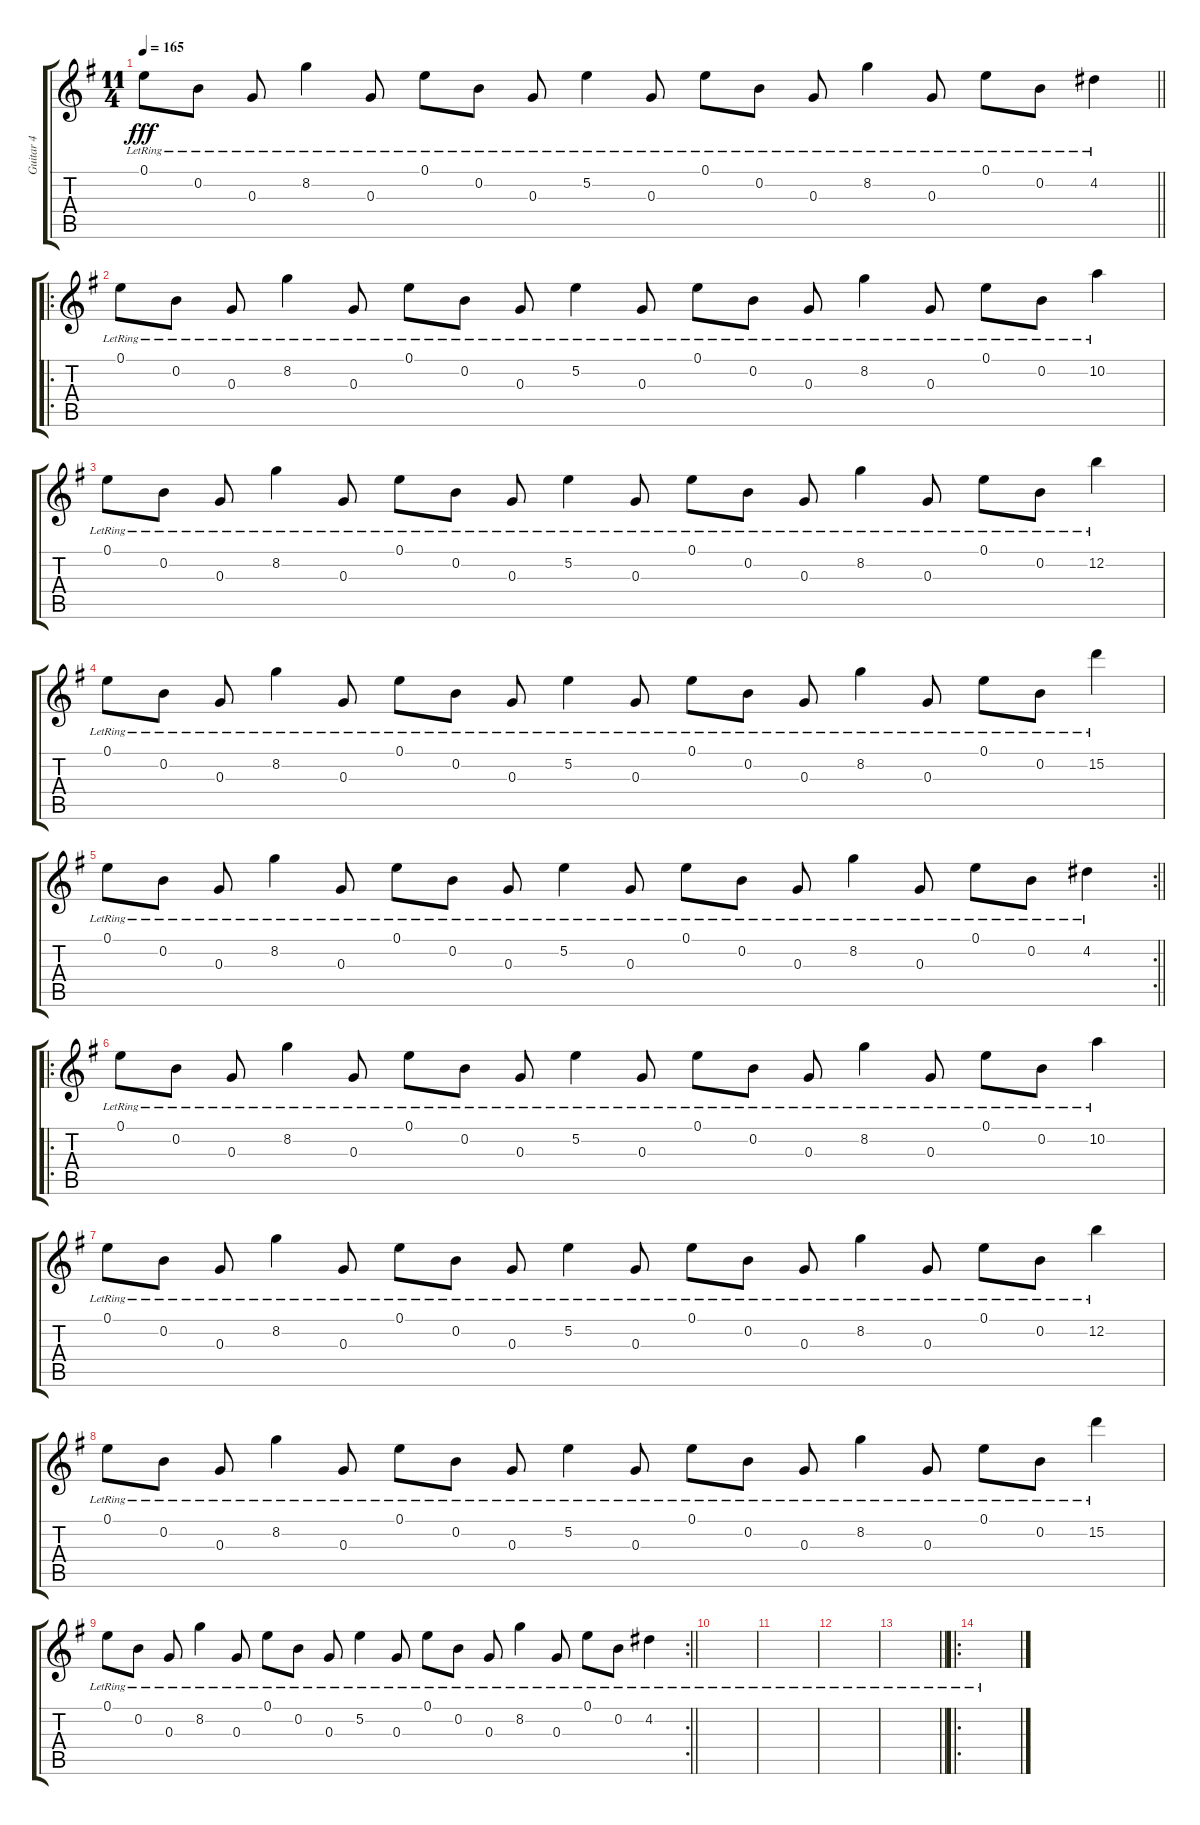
\track ("Guitar 4" "Guitar 4") {instrument acousticguitarnylon}
\staff {score tabs}
\tuning (E4 B3 G3 D3 A2 E2) {hide}
\ts (11 4)
\tempo 165
\clef g2
\barLineRight lightlight
\ks g
0.1{lr}.8{dy fff} 0.2{lr}.8 0.3{lr}.8 8.2{lr}.4 0.3{lr}.8 0.1{lr}.8 0.2{lr}.8 0.3{lr}.8 5.2{lr}.4 0.3{lr}.8 0.1{lr}.8 0.2{lr}.8 0.3{lr}.8 8.2{lr}.4 0.3{lr}.8 0.1{lr}.8 0.2{lr}.8 4.2{lr}.4 |
\ro
0.1{lr}.8 0.2{lr}.8 0.3{lr}.8 8.2{lr}.4 0.3{lr}.8 0.1{lr}.8 0.2{lr}.8 0.3{lr}.8 5.2{lr}.4 0.3{lr}.8 0.1{lr}.8 0.2{lr}.8 0.3{lr}.8 8.2{lr}.4 0.3{lr}.8 0.1{lr}.8 0.2{lr}.8 10.2{lr}.4 |
0.1{lr}.8 0.2{lr}.8 0.3{lr}.8 8.2{lr}.4 0.3{lr}.8 0.1{lr}.8 0.2{lr}.8 0.3{lr}.8 5.2{lr}.4 0.3{lr}.8 0.1{lr}.8 0.2{lr}.8 0.3{lr}.8 8.2{lr}.4 0.3{lr}.8 0.1{lr}.8 0.2{lr}.8 12.2{lr}.4 |
0.1{lr}.8 0.2{lr}.8 0.3{lr}.8 8.2{lr}.4 0.3{lr}.8 0.1{lr}.8 0.2{lr}.8 0.3{lr}.8 5.2{lr}.4 0.3{lr}.8 0.1{lr}.8 0.2{lr}.8 0.3{lr}.8 8.2{lr}.4 0.3{lr}.8 0.1{lr}.8 0.2{lr}.8 15.2{lr}.4 |
\rc 2
\barLineRight lightlight
0.1{lr}.8 0.2{lr}.8 0.3{lr}.8 8.2{lr}.4 0.3{lr}.8 0.1{lr}.8 0.2{lr}.8 0.3{lr}.8 5.2{lr}.4 0.3{lr}.8 0.1{lr}.8 0.2{lr}.8 0.3{lr}.8 8.2{lr}.4 0.3{lr}.8 0.1{lr}.8 0.2{lr}.8 4.2{lr}.4 |
\ro
0.1{lr}.8 0.2{lr}.8 0.3{lr}.8 8.2{lr}.4 0.3{lr}.8 0.1{lr}.8 0.2{lr}.8 0.3{lr}.8 5.2{lr}.4 0.3{lr}.8 0.1{lr}.8 0.2{lr}.8 0.3{lr}.8 8.2{lr}.4 0.3{lr}.8 0.1{lr}.8 0.2{lr}.8 10.2{lr}.4 |
0.1{lr}.8 0.2{lr}.8 0.3{lr}.8 8.2{lr}.4 0.3{lr}.8 0.1{lr}.8 0.2{lr}.8 0.3{lr}.8 5.2{lr}.4 0.3{lr}.8 0.1{lr}.8 0.2{lr}.8 0.3{lr}.8 8.2{lr}.4 0.3{lr}.8 0.1{lr}.8 0.2{lr}.8 12.2{lr}.4 |
0.1{lr}.8 0.2{lr}.8 0.3{lr}.8 8.2{lr}.4 0.3{lr}.8 0.1{lr}.8 0.2{lr}.8 0.3{lr}.8 5.2{lr}.4 0.3{lr}.8 0.1{lr}.8 0.2{lr}.8 0.3{lr}.8 8.2{lr}.4 0.3{lr}.8 0.1{lr}.8 0.2{lr}.8 15.2{lr}.4 |
\rc 2
\barLineRight lightlight
0.1{lr}.8 0.2{lr}.8 0.3{lr}.8 8.2{lr}.4 0.3{lr}.8 0.1{lr}.8 0.2{lr}.8 0.3{lr}.8 5.2{lr}.4 0.3{lr}.8 0.1{lr}.8 0.2{lr}.8 0.3{lr}.8 8.2{lr}.4 0.3{lr}.8 0.1{lr}.8 0.2{lr}.8 4.2{lr}.4 |
|
|
|
\barLineRight lightlight
|
\ro
